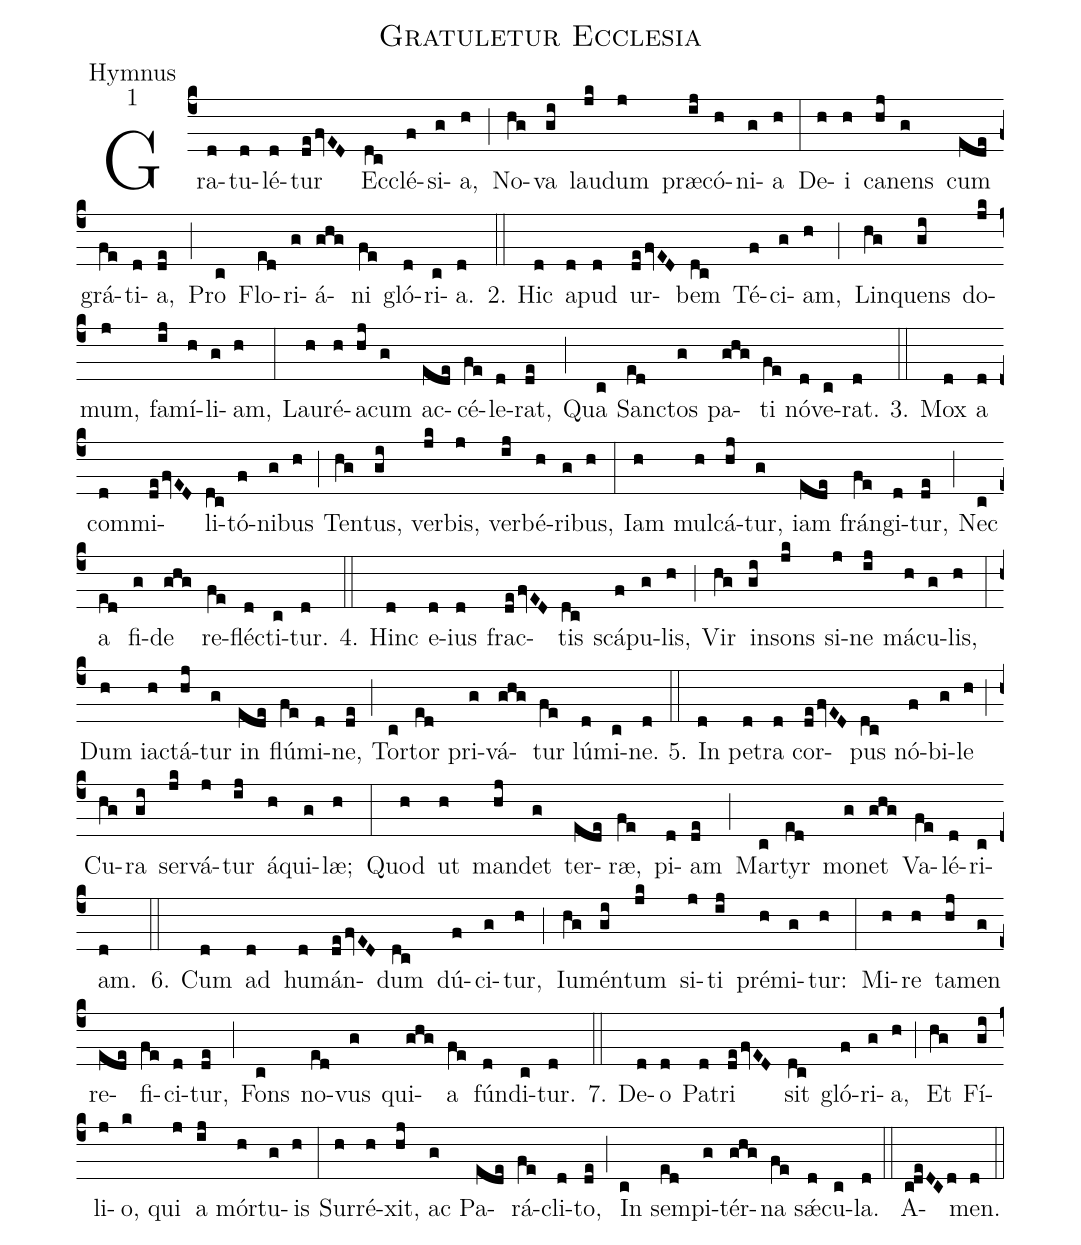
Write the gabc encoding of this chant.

name:Gratuletur Ecclesia;
office-part:Hymnus;
mode:1;
%%
(c4)Gra(d)tu(d)lé(d)tur(defvED) Ec(dc)clé(f)si(g)a,(h) (;) No(hg)va(gi) lau(jk)dum(j) præ(ij)có(h)ni(g)a(h) (:) De(h)i(h) ca(hj)nens(g) cum(ede) grá(fe)ti(d)a,(de) (;) Pro(c) Flo(ed)ri(g)á(ghg)ni(fe) gló(d)ri(c)a.(d) (::) 2. Hic(d) a(d)pud(d) ur(defvED)bem(dc) Té(f)ci(g)am,(h) (;) Lin(hg)quens(gi) do(jk)mum,(j) fa(ij)mí(h)li(g)am,(h) (:) Lau(h)ré(h)a(hj)cum(g) ac(ede)cé(fe)le(d)rat,(de) (;) Qua(c) San(ed)ctos(g) pa(ghg)ti(fe) nó(d)ve(c)rat.(d) (::) 3. Mox(d) a(d) com(d)mi(defvED)li(dc)tó(f)ni(g)bus(h) (;) Ten(hg)tus,(gi) ver(jk)bis,(j) ver(ij)bé(h)ri(g)bus,(h) (:) Iam(h) mul(h)cá(hj)tur,(g) iam(ede) frán(fe)gi(d)tur,(de) (;) Nec(c) a(ed) fi(g)de(ghg) re(fe)flé(d)cti(c)tur.(d) (::) 4. Hinc(d) e(d)ius(d) frac(defvED)tis(dc) scá(f)pu(g)lis,(h) (;) Vir(hg) in(gi)sons(jk) si(j)ne(ij) má(h)cu(g)lis,(h) (:) Dum(h) iac(h)tá(hj)tur(g) in(ede) flú(fe)mi(d)ne,(de) (;) Tor(c)tor(ed) pri(g)vá(ghg)tur(fe) lú(d)mi(c)ne.(d) (::) 5. In(d) pe(d)tra(d) cor(defvED)pus(dc) nó(f)bi(g)le(h) (;) Cu(hg)ra(gi) ser(jk)vá(j)tur(ij) á(h)qui(g)læ;(h) (:) Quod(h) ut(h) man(hj)det(g) ter(ede)ræ,(fe) pi(d)am(de) (;) Mar(c)tyr(ed) mo(g)net(ghg) Va(fe)lé(d)ri(c)am.(d) (::) 6. Cum(d) ad(d) hu(d)mán(defvED)dum(dc) dú(f)ci(g)tur,(h) (;) Iu(hg)mén(gi)tum(jk) si(j)ti(ij) pré(h)mi(g)tur:(h) (:) Mi(h)re(h) ta(hj)men(g) re(ede)fi(fe)ci(d)tur,(de) (;) Fons(c) no(ed)vus(g) qui(ghg)a(fe) fún(d)di(c)tur.(d) (::) 7. De(d)o(d) Pa(d)tri(defvED) sit(dc) gló(f)ri(g)a,(h) (;) Et(hg) Fí(gi)li(j)o,(k) qui(j) a(ij) mór(h)tu(g)is(h) (:) Sur(h)ré(h)xit,(hj) ac(g) Pa(ede)rá(fe)cli(d)to,(de) (;) In(c) sem(ed)pi(g)tér(ghg)na(fe) sǽ(d)cu(c)la.(d) (::) A(cdeDCd)men.(d) (::)
